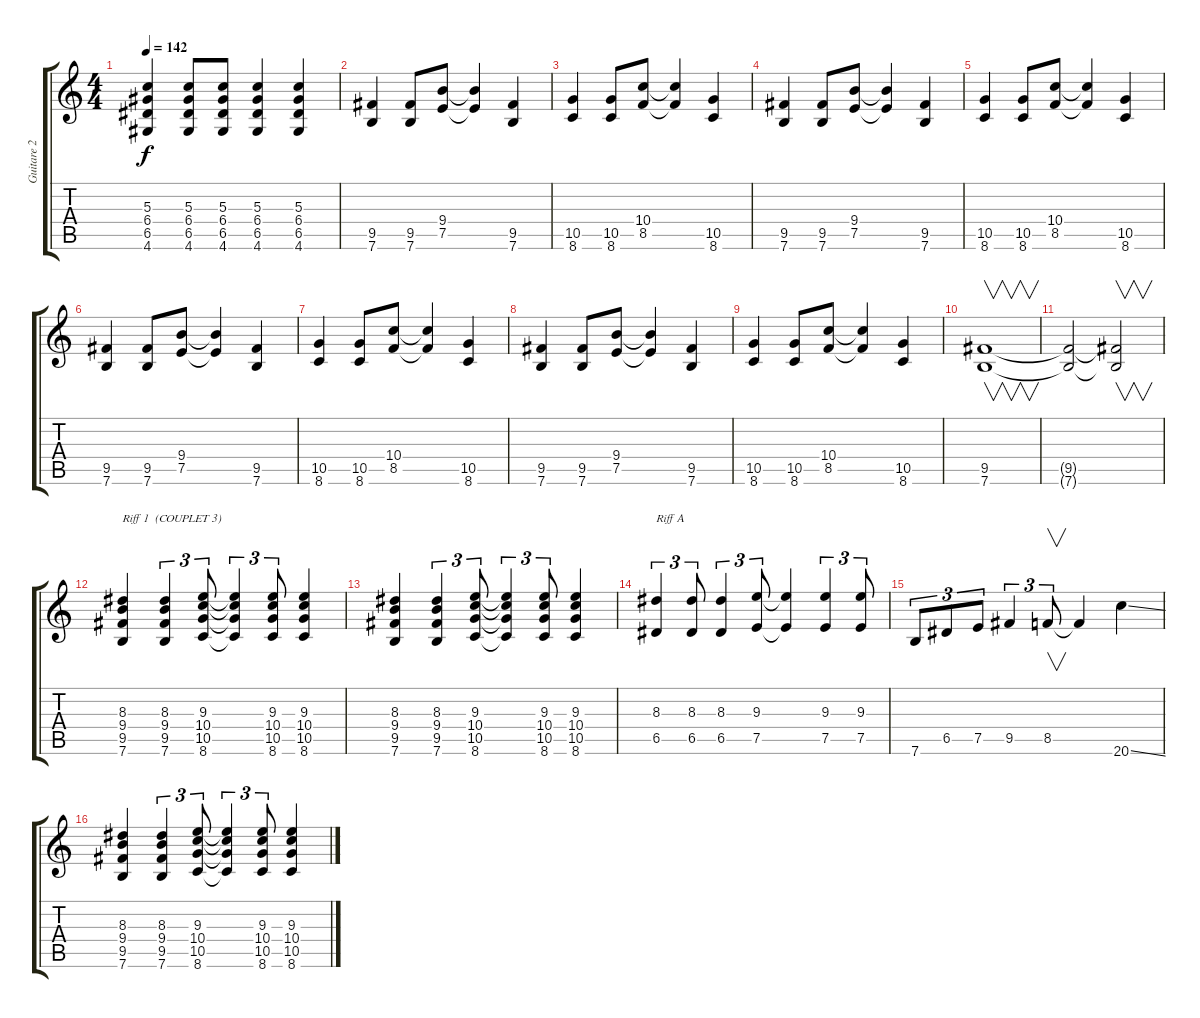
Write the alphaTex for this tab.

\track ("Guitare 2" "Guitare 2") {instrument distortionguitar}
\staff {score tabs}
\tuning (E4 B3 G3 D3 A2 E2) {hide}
\ts (4 4)
\tempo 142
\clef g2
\ks c
(5.3 6.4 6.5 4.6).4{dy f} (5.3 6.4 6.5 4.6).8 (5.3 6.4 6.5 4.6).8 (5.3 6.4 6.5 4.6).4 (5.3 6.4 6.5 4.6).4 |
(9.5 7.6).4 (9.5 7.6).8 (9.4 7.5).8 (9.4{t} 7.5{t}).4 (9.5 7.6).4 |
(10.5 8.6).4 (10.5 8.6).8 (10.4 8.5).8 (10.4{t} 8.5{t}).4 (10.5 8.6).4 |
(9.5 7.6).4 (9.5 7.6).8 (9.4 7.5).8 (9.4{t} 7.5{t}).4 (9.5 7.6).4 |
(10.5 8.6).4 (10.5 8.6).8 (10.4 8.5).8 (10.4{t} 8.5{t}).4 (10.5 8.6).4 |
(9.5 7.6).4 (9.5 7.6).8 (9.4 7.5).8 (9.4{t} 7.5{t}).4 (9.5 7.6).4 |
(10.5 8.6).4 (10.5 8.6).8 (10.4 8.5).8 (10.4{t} 8.5{t}).4 (10.5 8.6).4 |
(9.5 7.6).4 (9.5 7.6).8 (9.4 7.5).8 (9.4{t} 7.5{t}).4 (9.5 7.6).4 |
(10.5 8.6).4 (10.5 8.6).8 (10.4 8.5).8 (10.4{t} 8.5{t}).4 (10.5 8.6).4 |
(9.5 7.6).1{v} |
(9.5{t} 7.6{t}).2 (9.5{t} 7.6{t}).2{v} |
(8.3 9.4 9.5 7.6).4{txt "Riff 1  (COUPLET 3)"} (8.3 9.4 9.5 7.6).4{tu (3 2)} (9.3 10.4 10.5 8.6).8{tu (3 2)} (9.3{t} 10.4{t} 10.5{t} 8.6{t}).4{tu (3 2)} (9.3 10.4 10.5 8.6).8{tu (3 2)} (9.3 10.4 10.5 8.6).4 |
(8.3 9.4 9.5 7.6).4 (8.3 9.4 9.5 7.6).4{tu (3 2)} (9.3 10.4 10.5 8.6).8{tu (3 2)} (9.3{t} 10.4{t} 10.5{t} 8.6{t}).4{tu (3 2)} (9.3 10.4 10.5 8.6).8{tu (3 2)} (9.3 10.4 10.5 8.6).4 |
(8.3 6.5).4{tu (3 2) txt "Riff A"} (8.3 6.5).8{tu (3 2)} (8.3 6.5).4{tu (3 2)} (9.3 7.5).8{tu (3 2)} (9.3{t} 7.5{t}).4 (9.3 7.5).4{tu (3 2)} (9.3 7.5).8{tu (3 2)} |
7.6.8{tu (3 2)} 6.5.8{tu (3 2)} 7.5.8{tu (3 2)} 9.5.4{tu (3 2)} 8.5.8{v tu (3 2)} 8.5{t}.4 20.6{ss}.4 |
(8.3 9.4 9.5 7.6).4 (8.3 9.4 9.5 7.6).4{tu (3 2)} (9.3 10.4 10.5 8.6).8{tu (3 2)} (9.3{t} 10.4{t} 10.5{t} 8.6{t}).4{tu (3 2)} (9.3 10.4 10.5 8.6).8{tu (3 2)} (9.3 10.4 10.5 8.6).4
